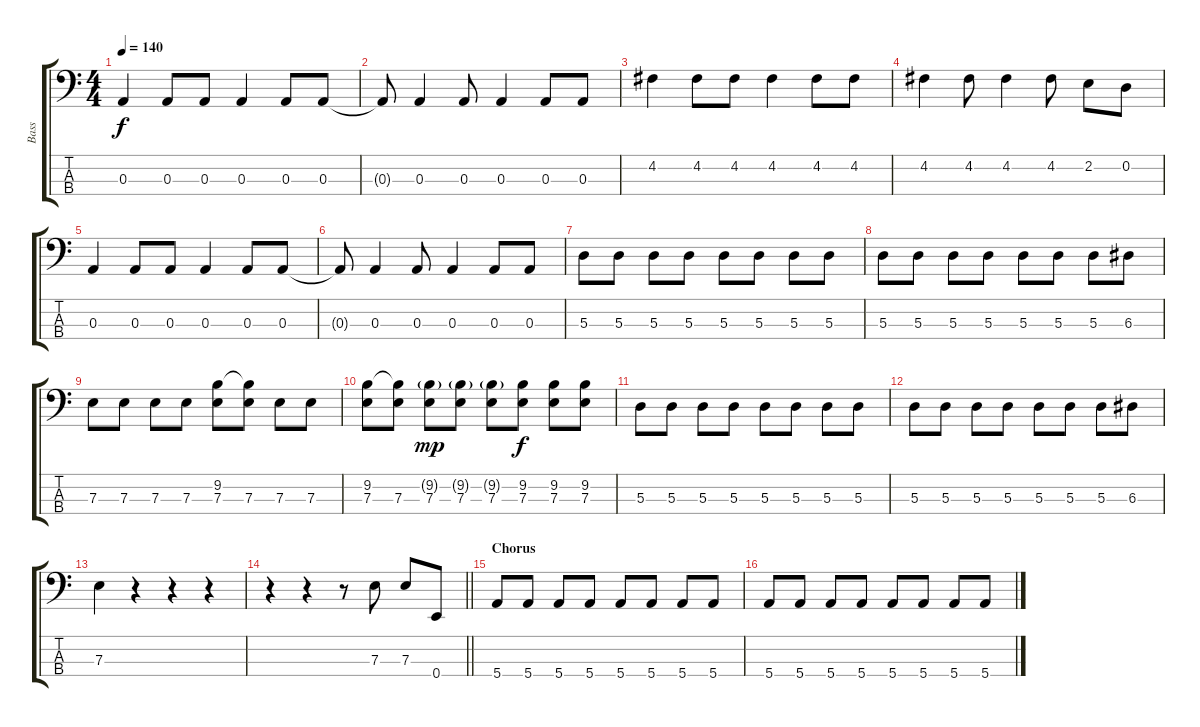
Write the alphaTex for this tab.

\track ("Bass" "Bass") {instrument electricbasspick}
\staff {score tabs}
\tuning (G2 D2 A1 E1) {hide}
\ts (4 4)
\tempo 140
\clef f4
\ks c
0.3.4{dy f} 0.3.8 0.3.8 0.3.4 0.3.8 0.3.8 |
0.3{t}.8 0.3.4 0.3.8 0.3.4 0.3.8 0.3.8 |
4.2.4 4.2.8 4.2.8 4.2.4 4.2.8 4.2.8 |
4.2.4 4.2.8 4.2.4 4.2.8 2.2.8 0.2.8 |
0.3.4 0.3.8 0.3.8 0.3.4 0.3.8 0.3.8 |
0.3{t}.8 0.3.4 0.3.8 0.3.4 0.3.8 0.3.8 |
5.3.8 5.3.8 5.3.8 5.3.8 5.3.8 5.3.8 5.3.8 5.3.8 |
5.3.8 5.3.8 5.3.8 5.3.8 5.3.8 5.3.8 5.3.8 6.3.8 |
7.3.8 7.3.8 7.3.8 7.3.8 (9.2 7.3).8 (9.2{t} 7.3).8 7.3.8 7.3.8 |
(9.2 7.3).8 (9.2{t} 7.3).8 (9.2{g} 7.3).8{dy mp} (9.2{g} 7.3).8 (9.2{g} 7.3).8 (9.2 7.3).8{dy f} (9.2 7.3).8 (9.2 7.3).8 |
5.3.8 5.3.8 5.3.8 5.3.8 5.3.8 5.3.8 5.3.8 5.3.8 |
5.3.8 5.3.8 5.3.8 5.3.8 5.3.8 5.3.8 5.3.8 6.3.8 |
7.3.4 r.4 r.4 r.4 |
\barLineRight lightlight
r.4 r.4 r.8 7.3.8 7.3.8 0.4.8 |
\section ("" "Chorus")
5.4.8 5.4.8 5.4.8 5.4.8 5.4.8 5.4.8 5.4.8 5.4.8 |
5.4.8 5.4.8 5.4.8 5.4.8 5.4.8 5.4.8 5.4.8 5.4.8
